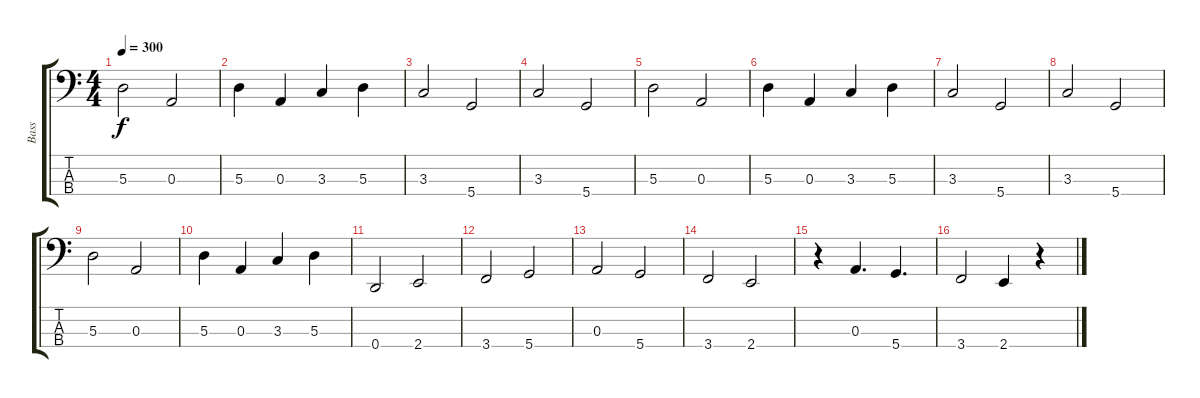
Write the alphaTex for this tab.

\track ("Bass" "Bass") {instrument electricbassfinger}
\staff {score tabs}
\tuning (G2 D2 A1 D1) {hide}
\ts (4 4)
\tempo 300
\clef f4
\ks c
5.3.2{dy f} 0.3.2 |
5.3.4 0.3.4 3.3.4 5.3.4 |
3.3.2 5.4.2 |
3.3.2 5.4.2 |
5.3.2 0.3.2 |
5.3.4 0.3.4 3.3.4 5.3.4 |
3.3.2 5.4.2 |
3.3.2 5.4.2 |
5.3.2 0.3.2 |
5.3.4 0.3.4 3.3.4 5.3.4 |
0.4.2 2.4.2 |
3.4.2 5.4.2 |
0.3.2 5.4.2 |
3.4.2 2.4.2 |
r.4 0.3.4{d} 5.4.4{d} |
3.4.2 2.4.4 r.4
